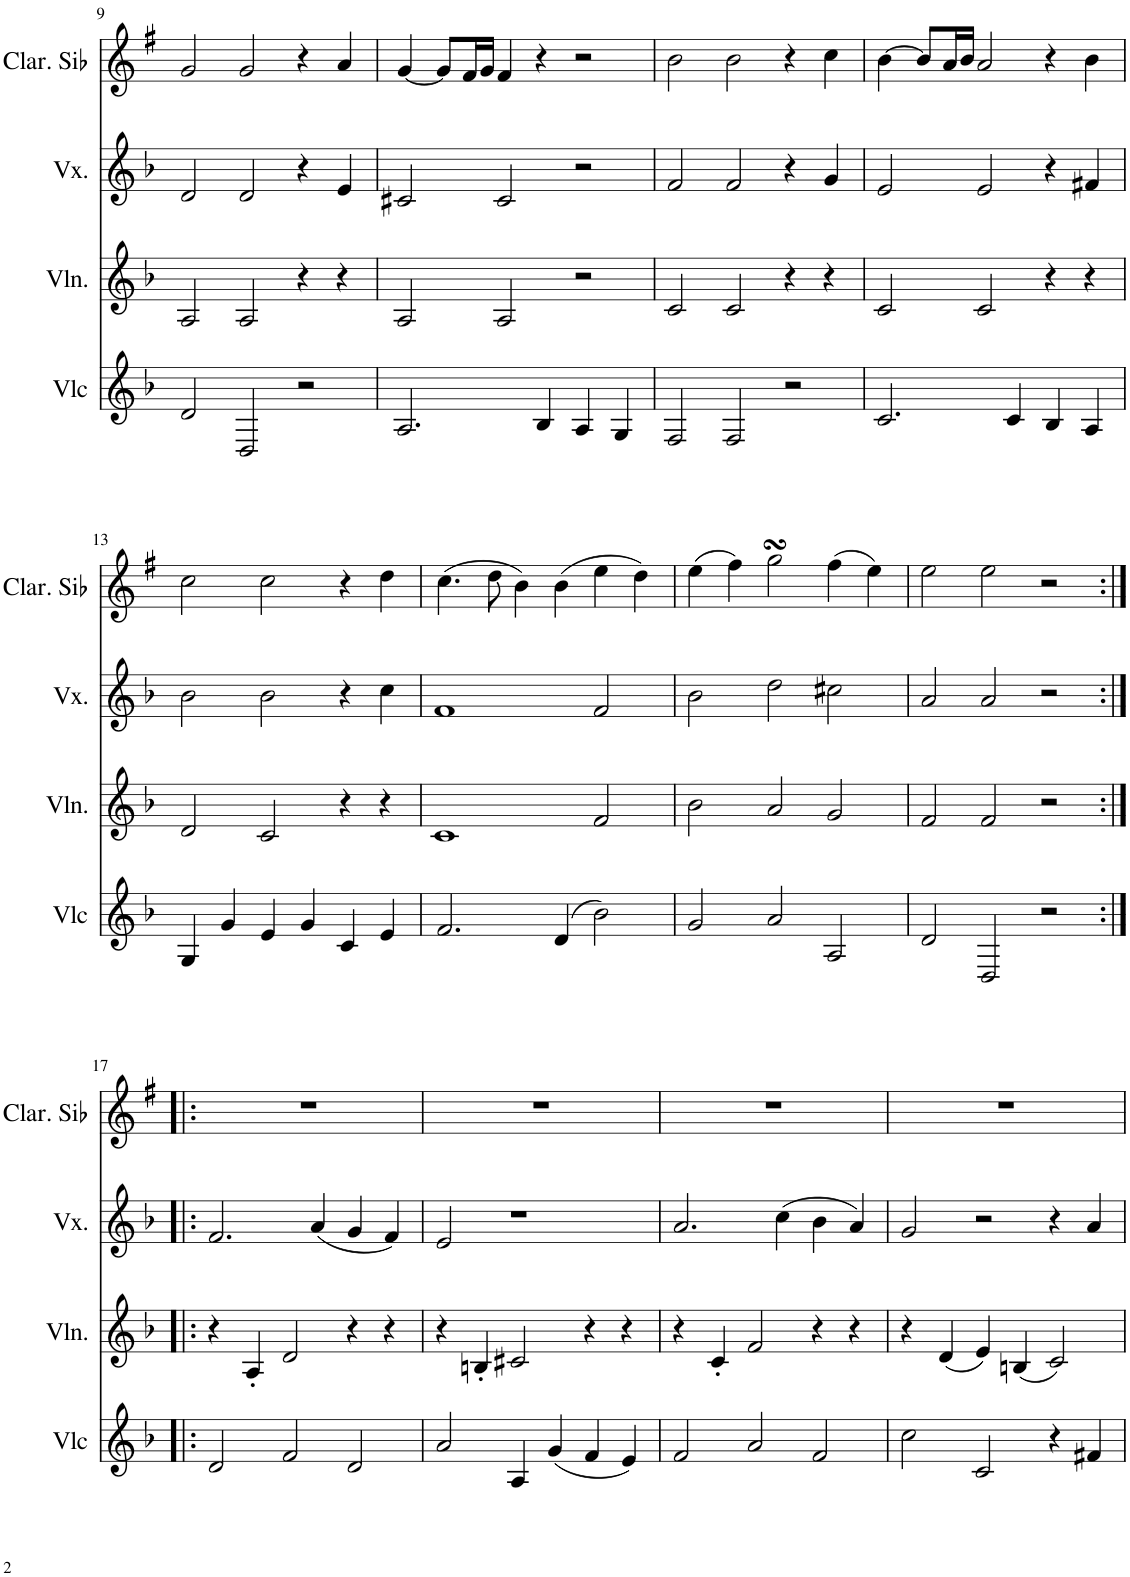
**kern	**kern	**kern	**kern
*part4	*part3	*part2	*part1
*staff4	*staff3	*staff2	*staff1
*I"Violoncelle	*I"Violon	*I"Voix	*I"Clarinette en Sib
*I'Vlc	*I'Vln.	*I'Vx.	*I'Clar. Sib
!!LO:PB:g=z
*clefG2	*clefG2	*clefG2	*clefG2
*	*	*	*Trd1c2
*k[b-]	*k[b-]	*k[b-]	*k[f#]
*M3/2	*M3/2	*M3/2	*M3/2
=9	=9	=9	=9
2d/	2A/	2d/	2g/
2D/	2A/	2d/	2g/
2r	4r	4r	4r
.	4r	4e/	4a/
=10	=10	=10	=10
2.A/	2A/	2c#X/	[4g/
.	.	.	8g/L]
.	.	.	16f#/L
.	.	.	16g/JJ
.	2A/	2c#/	4f#/
4B-/	.	.	4r
4A/	2r	2r	2r
4G/	.	.	.
=11	=11	=11	=11
2F/	2c/	2f/	2b\
2F/	2c/	2f/	2b\
2r	4r	4r	4r
.	4r	4g/	4cc\
=12	=12	=12	=12
2.c/	2c/	2e/	[4b\
.	.	.	8b/L]
.	.	.	16a/L
.	.	.	16b/JJ
.	2c/	2e/	2a/
4c/	.	.	.
4B-/	4r	4r	4r
4A/	4r	4f#X/	4b\
!!LO:LB:g=z
=13	=13	=13	=13
4G/	2d/	2b-\	2cc\
4g/	.	.	.
4e/	2c/	2b-\	2cc\
4g/	.	.	.
4c/	4r	4r	4r
4e/	4r	4cc\	4dd\
=14	=14	=14	=14
2.f/	1c	1f	(4.cc\
.	.	.	8dd\
.	.	.	4b\)
(4d/	.	.	(4b\
2b-\)	2f/	2f/	4ee\
.	.	.	4dd\)
=15	=15	=15	=15
2g/	2b-\	2b-\	(4ee\
.	.	.	4ff#\)
2a/	2a/	2dd\	2ggsSSs\
2A/	2g/	2cc#X\	(4ff#\
.	.	.	4ee\)
=16	=16	=16	=16
2d/	2f/	2a/	2ee\
2D/	2f/	2a/	2ee\
2r	2r	2r	2r
!!LO:LB:g=z
=17:|!|:	=17:|!|:	=17:|!|:	=17:|!|:
2d/	4r	2.f/	1.r
.	4A'/	.	.
2f/	2d/	.	.
.	.	(4a/	.
2d/	4r	4g/	.
.	4r	4f/)	.
=18	=18	=18	=18
2a/	4r	2e/	1.r
.	4Bn'/	.	.
4A/	2c#X/	1r	.
(4g/	.	.	.
4f/	4r	.	.
4e/)	4r	.	.
=19	=19	=19	=19
2f/	4r	2.a/	1.r
.	4c'/	.	.
2a/	2f/	.	.
.	.	(4cc\	.
2f/	4r	4b-\	.
.	4r	4a/)	.
=20	=20	=20	=20
2cc\	4r	2g/	1.r
.	(4d/	.	.
2c/	4e/)	2r	.
.	(4Bn/	.	.
4r	2c/)	4r	.
4f#X/	.	4a/	.
=	=	=	=
*-	*-	*-	*-
